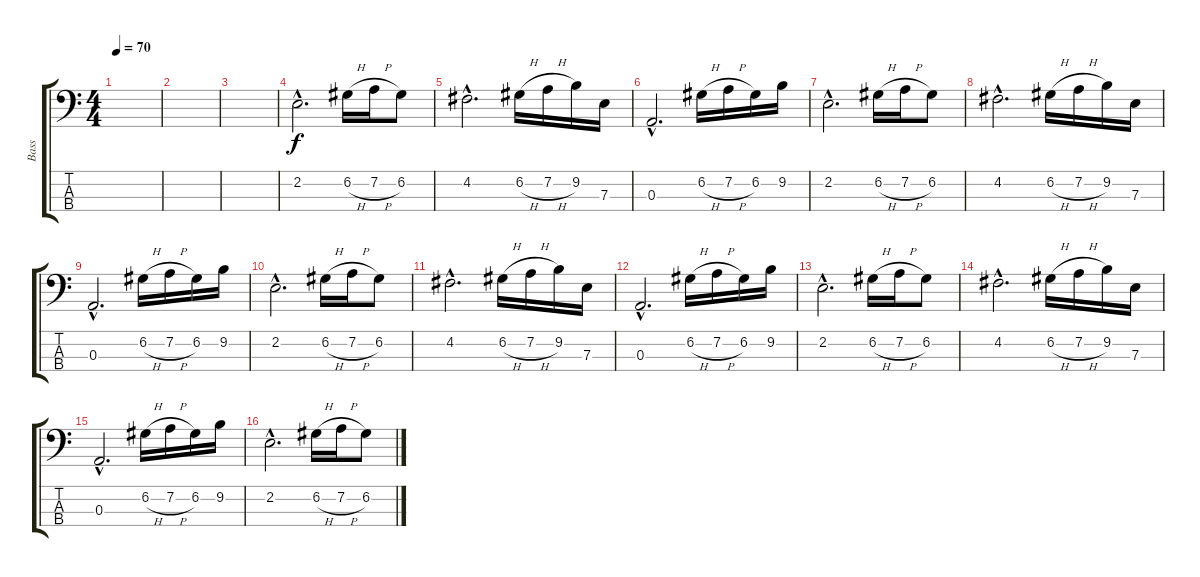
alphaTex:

\track ("Bass" "Bass") {instrument electricbassfinger}
\staff {score tabs}
\tuning (G2 D2 A1 E1) {hide}
\ts (4 4)
\tempo 70
\clef f4
\ks c
|
|
|
2.2{hac}.2{d} 6.2{h}.16 7.2{h}.16 6.2.8 |
4.2{hac}.2{d} 6.2{h}.16 7.2{h}.16 9.2.16 7.3.16 |
0.3{hac}.2{d} 6.2{h}.16 7.2{h}.16 6.2.16 9.2.16 |
2.2{hac}.2{d} 6.2{h}.16 7.2{h}.16 6.2.8 |
4.2{hac}.2{d} 6.2{h}.16 7.2{h}.16 9.2.16 7.3.16 |
0.3{hac}.2{d} 6.2{h}.16 7.2{h}.16 6.2.16 9.2.16 |
2.2{hac}.2{d} 6.2{h}.16 7.2{h}.16 6.2.8 |
4.2{hac}.2{d} 6.2{h}.16 7.2{h}.16 9.2.16 7.3.16 |
0.3{hac}.2{d} 6.2{h}.16 7.2{h}.16 6.2.16 9.2.16 |
2.2{hac}.2{d} 6.2{h}.16 7.2{h}.16 6.2.8 |
4.2{hac}.2{d} 6.2{h}.16 7.2{h}.16 9.2.16 7.3.16 |
0.3{hac}.2{d} 6.2{h}.16 7.2{h}.16 6.2.16 9.2.16 |
2.2{hac}.2{d} 6.2{h}.16 7.2{h}.16 6.2.8
